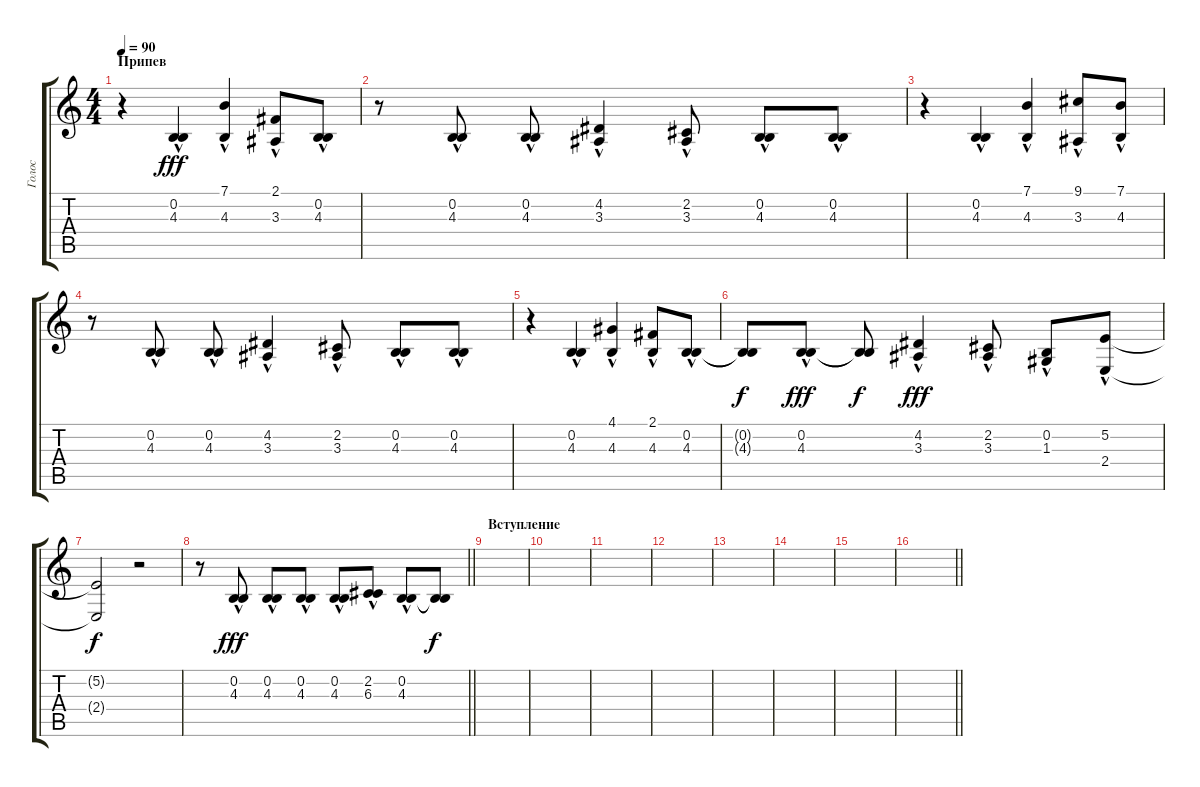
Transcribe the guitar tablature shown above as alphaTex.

\track ("Голос" "Голос") {instrument altosax}
\staff {score tabs}
\tuning (E4 B3 G3 D3 A2 E2) {hide}
\ts (4 4)
\section ("" "Припев")
\tempo 90
\clef g2
\ks c
r.4{dy f} (0.2{hac} 4.3{hac}).4{dy fff} (7.1{hac} 4.3).4 (2.1{hac} 3.3).8 (0.2{hac} 4.3).8 |
r.8 (0.2{hac} 4.3{hac}).8 (0.2{hac} 4.3{hac}).8 (4.2{hac} 3.3{hac}).4 (2.2{hac} 3.3{hac}).8 (0.2{hac} 4.3{hac}).8 (0.2{hac} 4.3{hac}).8 |
r.4 (0.2{hac} 4.3{hac}).4 (7.1{hac} 4.3{hac}).4 (9.1{hac} 3.3{hac}).8 (7.1{hac} 4.3{hac}).8 |
r.8 (0.2{hac} 4.3{hac}).8 (0.2{hac} 4.3{hac}).8 (4.2{hac} 3.3{hac}).4 (2.2{hac} 3.3{hac}).8 (0.2{hac} 4.3{hac}).8 (0.2{hac} 4.3{hac}).8 |
r.4 (0.2{hac} 4.3{hac}).4 (4.1{hac} 4.3{hac}).4 (2.1{hac} 4.3{hac}).8 (0.2{hac} 4.3{hac}).8 |
(0.2{t} 4.3{t}).8{dy f} (0.2{hac} 4.3{hac}).8{dy fff} (0.2{t} 4.3{t}).8{dy f} (4.2{hac} 3.3{hac}).4{dy fff} (2.2{hac} 3.3{hac}).8 (0.2{hac} 1.3{hac}).8 (5.2{hac} 2.4{hac}).8 |
(5.2{t} 2.4{t}).2{dy f} r.2 |
\barLineRight lightlight
r.8 (0.2{hac} 4.3{hac}).8{dy fff} (0.2{hac} 4.3{hac}).8 (0.2{hac} 4.3{hac}).8 (0.2{hac} 4.3{hac}).8 (2.2{hac} 6.3{hac}).8 (0.2{hac} 4.3{hac}).8 (0.2{t} 4.3{t}).8{dy f} |
\section ("" "Вступление")
|
|
|
|
|
|
|
\barLineRight lightlight
